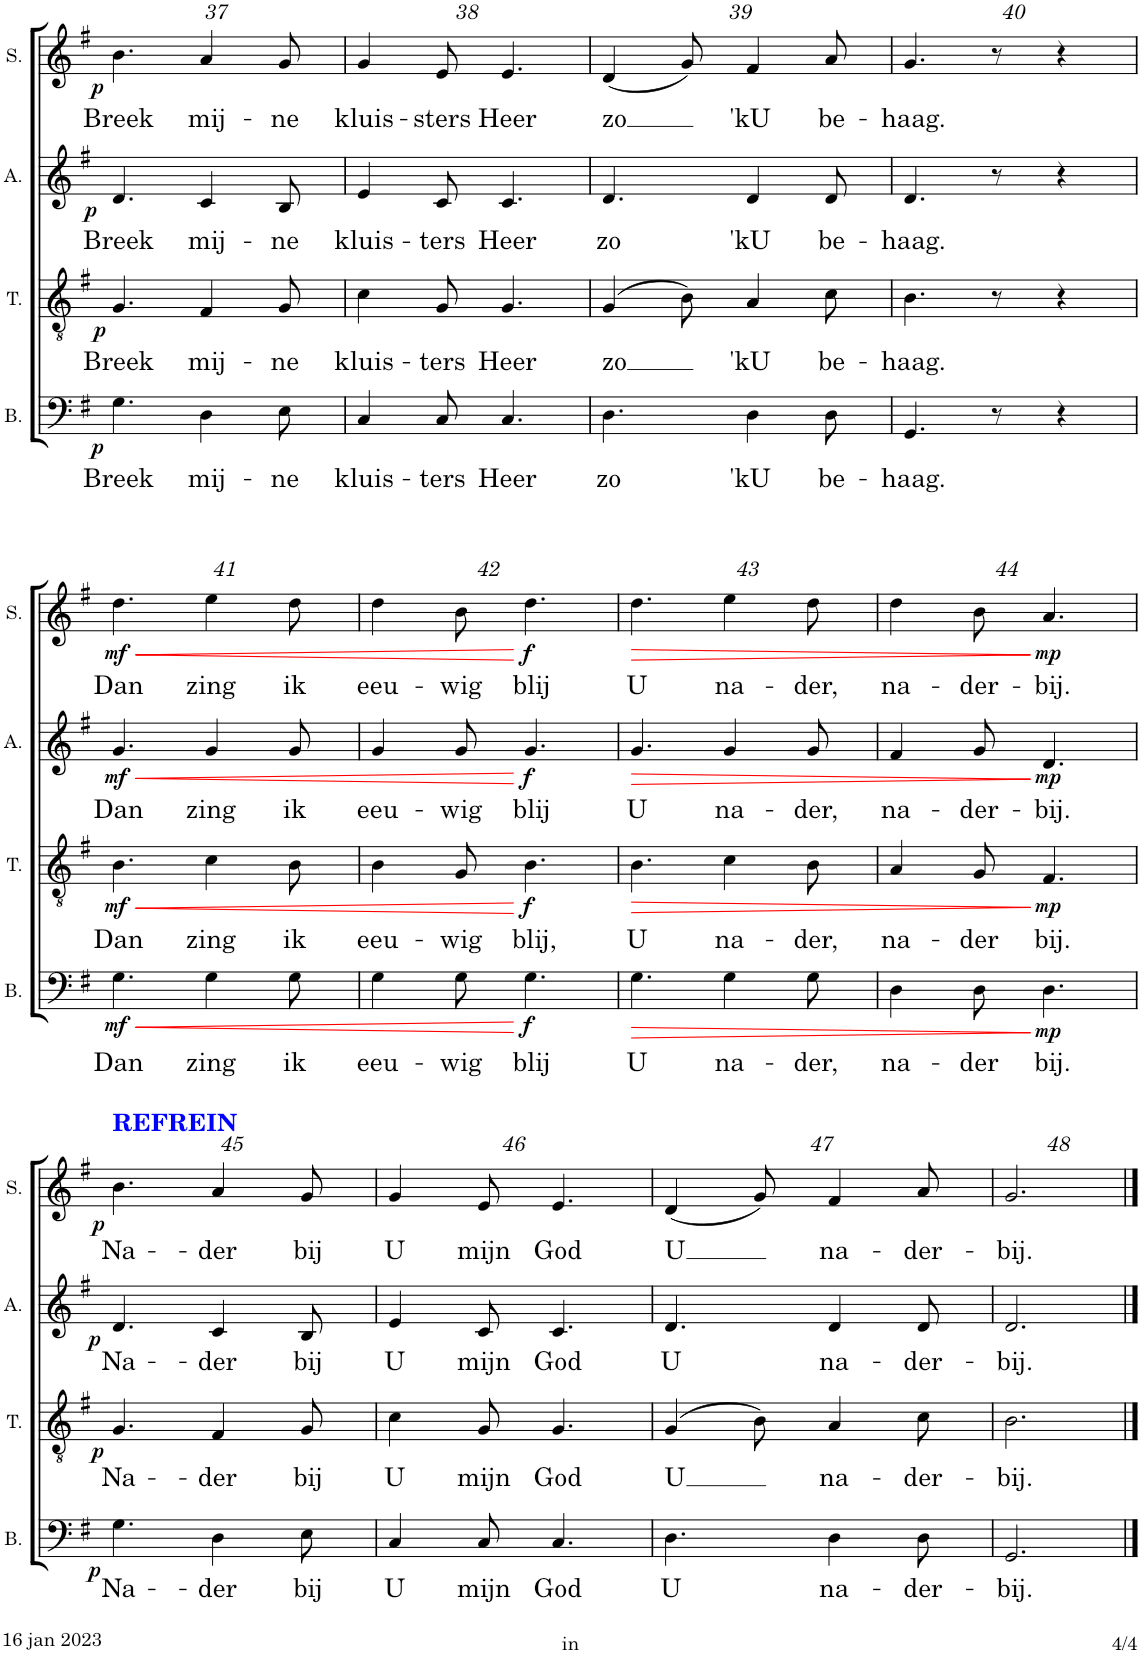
**kern	**text	**dynam	**kern	**text	**dynam	**kern	**text	**dynam	**kern	**text	**dynam
*part4	*part4	*part4	*part3	*part3	*part3	*part2	*part2	*part2	*part1	*part1	*part1
*staff4	*staff4	*staff4	*staff3	*staff3	*staff3	*staff2	*staff2	*staff2	*staff1	*staff1	*staff1
*I"Bass	*	*	*I"Tenor	*	*	*I"Alto	*	*	*I"Soprano	*	*
*I'B.	*	*	*I'T.	*	*	*I'A.	*	*	*I'S.	*	*
!!LO:PB:g=z
*clefF4	*	*	*clefGv2	*	*	*clefG2	*	*	*clefG2	*	*
*k[f#]	*	*	*k[f#]	*	*	*k[f#]	*	*	*k[f#]	*	*
*M6/8	*	*	*M6/8	*	*	*M6/8	*	*	*M6/8	*	*
=37	=37	=37	=37	=37	=37	=37	=37	=37	=37	=37	=37
!	!LO:LY:b	!LO:DY:b	!	!LO:LY:b	!LO:DY:b	!	!LO:LY:b	!LO:DY:b	!	!LO:LY:b	!LO:DY:b
4.G\	Breek	p	4.G/	Breek	p	4.d/	Breek	p	4.b\	Breek	p
!	!LO:LY:b	!	!	!LO:LY:b	!	!	!LO:LY:b	!	!	!LO:LY:b	!
4D\	mij-	.	4F#/	mij-	.	4c/	mij-	.	4a/	mij-	.
!	!LO:LY:b	!	!	!LO:LY:b	!	!	!LO:LY:b	!	!	!LO:LY:b	!
8E\	-ne	.	8G/	-ne	.	8B/	-ne	.	8g/	-ne	.
=38	=38	=38	=38	=38	=38	=38	=38	=38	=38	=38	=38
!	!LO:LY:b	!	!	!LO:LY:b	!	!	!LO:LY:b	!	!	!LO:LY:b	!
4C/	kluis-	.	4c\	kluis-	.	4e/	kluis-	.	4g/	kluis-	.
!	!LO:LY:b	!	!	!LO:LY:b	!	!	!LO:LY:b	!	!	!LO:LY:b	!
8C/	-ters	.	8G/	-ters	.	8c/	-ters	.	8e/	-sters	.
!	!LO:LY:b	!	!	!LO:LY:b	!	!	!LO:LY:b	!	!	!LO:LY:b	!
4.C/	Heer	.	4.G/	Heer	.	4.c/	Heer	.	4.e/	Heer	.
=39	=39	=39	=39	=39	=39	=39	=39	=39	=39	=39	=39
!	!LO:LY:b	!	!	!LO:LY:b	!	!	!LO:LY:b	!	!	!LO:LY:b	!
4.D\	zo	.	(4G/	zo	.	4.d/	zo	.	(4d/	zo	.
.	.	.	8B\)	.	.	.	.	.	8g/)	.	.
!	!LO:LY:b	!	!	!LO:LY:b	!	!	!LO:LY:b	!	!	!LO:LY:b	!
4D\	'kU	.	4A/	'kU	.	4d/	'kU	.	4f#/	'kU	.
!	!LO:LY:b	!	!	!LO:LY:b	!	!	!LO:LY:b	!	!	!LO:LY:b	!
8D\	be-	.	8c\	be-	.	8d/	be-	.	8a/	be-	.
=40	=40	=40	=40	=40	=40	=40	=40	=40	=40	=40	=40
!	!LO:LY:b	!	!	!LO:LY:b	!	!	!LO:LY:b	!	!	!LO:LY:b	!
4.GG/	-haag.	.	4.B\	-haag.	.	4.d/	-haag.	.	4.g/	-haag.	.
8r	.	.	8r	.	.	8r	.	.	8r	.	.
4r	.	.	4r	.	.	4r	.	.	4r	.	.
!!LO:LB:g=z
=41	=41	=41	=41	=41	=41	=41	=41	=41	=41	=41	=41
!	!LO:LY:b	!LO:HP:b	!	!LO:LY:b	!LO:HP:b	!	!LO:LY:b	!LO:HP:b	!	!LO:LY:b	!LO:HP:b
!	!	!LO:DY:n=1:b	!	!	!LO:DY:n=1:b	!	!	!LO:DY:n=1:b	!	!	!LO:DY:n=1:b
4.G\	Dan	< mf	4.B\	Dan	< mf	4.g/	Dan	< mf	4.dd\	Dan	< mf
!	!LO:LY:b	!	!	!LO:LY:b	!	!	!LO:LY:b	!	!	!LO:LY:b	!
4G\	zing	.	4c\	zing	.	4g/	zing	.	4ee\	zing	.
!	!LO:LY:b	!	!	!LO:LY:b	!	!	!LO:LY:b	!	!	!LO:LY:b	!
8G\	ik	.	8B\	ik	.	8g/	ik	.	8dd\	ik	.
=42	=42	=42	=42	=42	=42	=42	=42	=42	=42	=42	=42
!	!LO:LY:b	!	!	!LO:LY:b	!	!	!LO:LY:b	!	!	!LO:LY:b	!
4G\	eeu-	.	4B\	eeu-	.	4g/	eeu-	.	4dd\	eeu-	.
!	!LO:LY:b	!	!	!LO:LY:b	!	!	!LO:LY:b	!	!	!LO:LY:b	!
8G\	-wig	.	8G/	-wig	.	8g/	-wig	.	8b\	-wig	.
!	!LO:LY:b	!LO:DY:n=1:b	!	!LO:LY:b	!LO:DY:n=1:b	!	!LO:LY:b	!LO:DY:n=1:b	!	!LO:LY:b	!LO:DY:n=1:b
4.G\	blij	[ f	4.B\	blij,	[ f	4.g/	blij	[ f	4.dd\	blij	[ f
=43	=43	=43	=43	=43	=43	=43	=43	=43	=43	=43	=43
!	!LO:LY:b	!LO:HP:b	!	!LO:LY:b	!LO:HP:b	!	!LO:LY:b	!LO:HP:b	!	!LO:LY:b	!LO:HP:b
4.G\	U	>	4.B\	U	>	4.g/	U	>	4.dd\	U	>
!	!LO:LY:b	!	!	!LO:LY:b	!	!	!LO:LY:b	!	!	!LO:LY:b	!
4G\	na-	.	4c\	na-	.	4g/	na-	.	4ee\	na-	.
!	!LO:LY:b	!	!	!LO:LY:b	!	!	!LO:LY:b	!	!	!LO:LY:b	!
8G\	-der,	.	8B\	-der,	.	8g/	-der,	.	8dd\	-der,	.
=44	=44	=44	=44	=44	=44	=44	=44	=44	=44	=44	=44
!	!LO:LY:b	!	!	!LO:LY:b	!	!	!LO:LY:b	!	!	!LO:LY:b	!
4D\	na-	.	4A/	na-	.	4f#/	na-	.	4dd\	na-	.
!	!LO:LY:b	!	!	!LO:LY:b	!	!	!LO:LY:b	!	!	!LO:LY:b	!
8D\	-der	.	8G/	-der	.	8g/	-der-	.	8b\	-der-	.
!	!LO:LY:b	!LO:DY:n=1:b	!	!LO:LY:b	!LO:DY:n=1:b	!	!LO:LY:b	!LO:DY:n=1:b	!	!LO:LY:b	!LO:DY:n=1:b
4.D\	bij.	] mp	4.F#/	bij.	] mp	4.d/	-bij.	] mp	4.a/	-bij.	] mp
!!LO:LB:g=z
=45	=45	=45	=45	=45	=45	=45	=45	=45	=45	=45	=45
!	!	!	!	!	!	!	!	!	!LO:TX:a:B:color=#0000FF:t=REFREIN	!	!
!	!LO:LY:b	!LO:DY:b	!	!LO:LY:b	!LO:DY:b	!	!LO:LY:b	!LO:DY:b	!	!LO:LY:b	!LO:DY:b
4.G\	Na-	p	4.G/	Na-	p	4.d/	Na-	p	4.b\	Na-	p
!	!LO:LY:b	!	!	!LO:LY:b	!	!	!LO:LY:b	!	!	!LO:LY:b	!
4D\	-der	.	4F#/	-der	.	4c/	-der	.	4a/	-der	.
!	!LO:LY:b	!	!	!LO:LY:b	!	!	!LO:LY:b	!	!	!LO:LY:b	!
8E\	bij	.	8G/	bij	.	8B/	bij	.	8g/	bij	.
=46	=46	=46	=46	=46	=46	=46	=46	=46	=46	=46	=46
!	!LO:LY:b	!	!	!LO:LY:b	!	!	!LO:LY:b	!	!	!LO:LY:b	!
4C/	U	.	4c\	U	.	4e/	U	.	4g/	U	.
!	!LO:LY:b	!	!	!LO:LY:b	!	!	!LO:LY:b	!	!	!LO:LY:b	!
8C/	mijn	.	8G/	mijn	.	8c/	mijn	.	8e/	mijn	.
!	!LO:LY:b	!	!	!LO:LY:b	!	!	!LO:LY:b	!	!	!LO:LY:b	!
4.C/	God	.	4.G/	God	.	4.c/	God	.	4.e/	God	.
=47	=47	=47	=47	=47	=47	=47	=47	=47	=47	=47	=47
!	!LO:LY:b	!	!	!LO:LY:b	!	!	!LO:LY:b	!	!	!LO:LY:b	!
4.D\	U	.	(4G/	U	.	4.d/	U	.	(4d/	U	.
.	.	.	8B\)	.	.	.	.	.	8g/)	.	.
!	!LO:LY:b	!	!	!LO:LY:b	!	!	!LO:LY:b	!	!	!LO:LY:b	!
4D\	na-	.	4A/	na-	.	4d/	na-	.	4f#/	na-	.
!	!LO:LY:b	!	!	!LO:LY:b	!	!	!LO:LY:b	!	!	!LO:LY:b	!
8D\	-der-	.	8c\	-der-	.	8d/	-der-	.	8a/	-der-	.
=48	=48	=48	=48	=48	=48	=48	=48	=48	=48	=48	=48
!	!LO:LY:b	!	!	!LO:LY:b	!	!	!LO:LY:b	!	!	!LO:LY:b	!
2.GG/	-bij.	.	2.B\	-bij.	.	2.d/	-bij.	.	2.g/	-bij.	.
==	==	==	==	==	==	==	==	==	==	==	==
*-	*-	*-	*-	*-	*-	*-	*-	*-	*-	*-	*-
